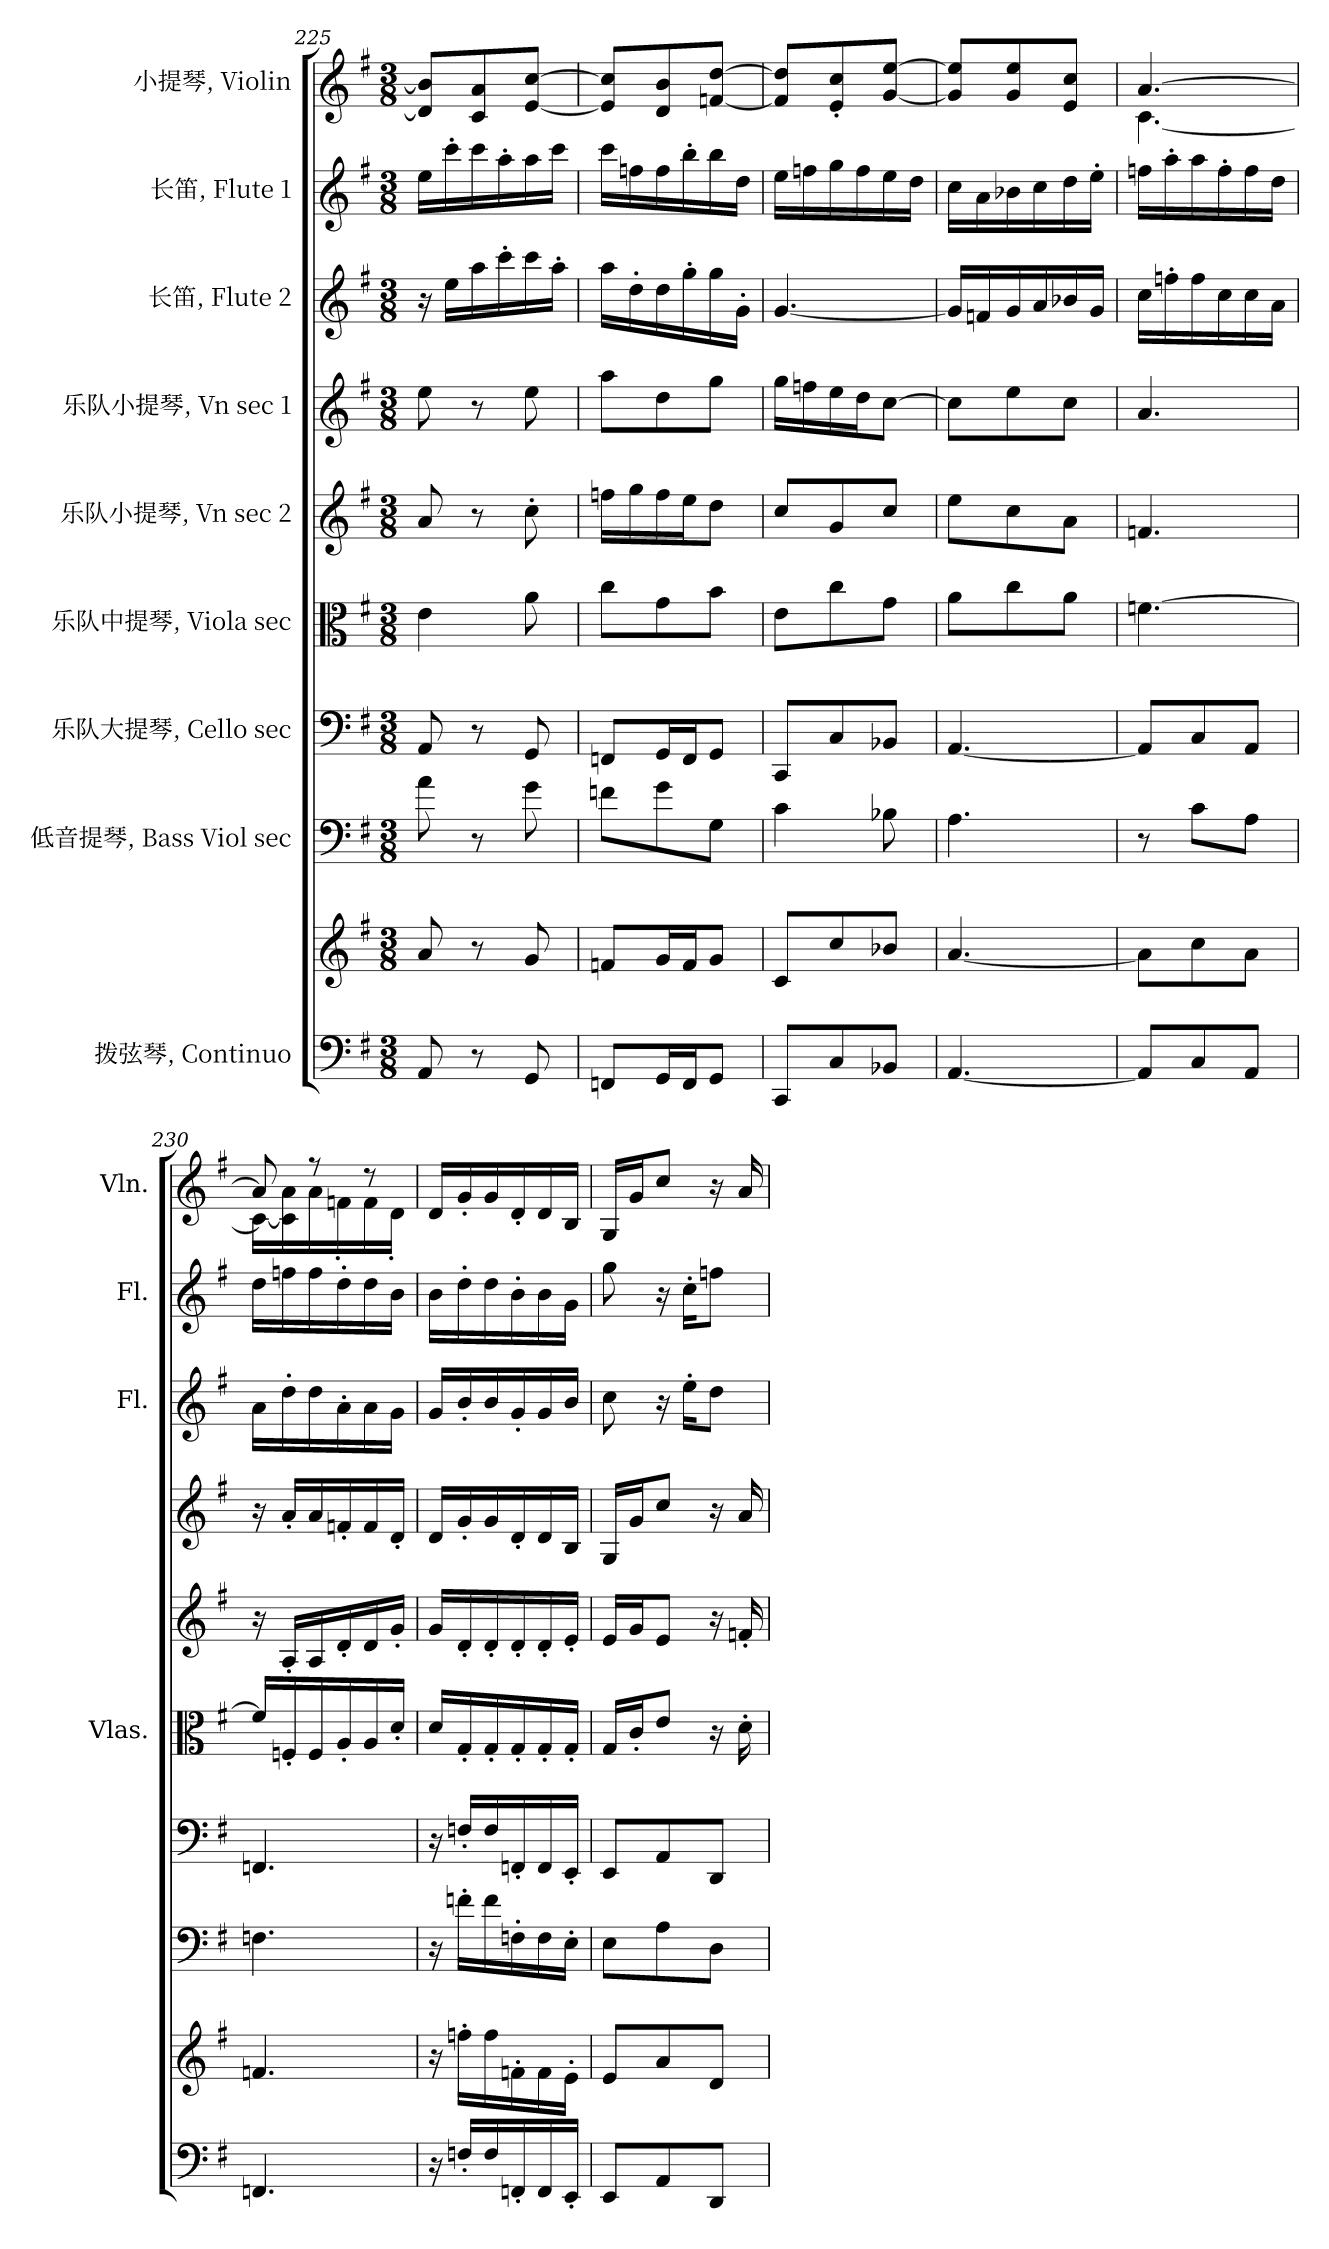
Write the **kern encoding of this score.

**kern	**kern	**kern	**kern	**kern	**kern	**kern	**kern	**kern	**kern
*part9	*part9	*part8	*part7	*part6	*part5	*part4	*part3	*part2	*part1
*staff10	*staff9	*staff8	*staff7	*staff6	*staff5	*staff4	*staff3	*staff2	*staff1
*I"拨弦琴, Continuo	*	*I"低音提琴, Bass Viol sec	*I"乐队大提琴, Cello sec	*I"乐队中提琴, Viola sec	*I"乐队小提琴, Vn sec 2	*I"乐队小提琴, Vn sec 1	*I"长笛, Flute 2	*I"长笛, Flute 1	*I"小提琴, Violin
*	*	*	*	*I'Vlas.	*	*	*I'Fl.	*I'Fl.	*I'Vln.
!!LO:PB:g=z
*clefF4	*clefG2	*clefF4	*clefF4	*clefC3	*clefG2	*clefG2	*clefG2	*clefG2	*clefG2
*	*	*ITrd7c12	*	*	*	*	*	*	*
*k[f#]	*k[f#]	*k[f#]	*k[f#]	*k[f#]	*k[f#]	*k[f#]	*k[f#]	*k[f#]	*k[f#]
*M3/8	*M3/8	*M3/8	*M3/8	*M3/8	*M3/8	*M3/8	*M3/8	*M3/8	*M3/8
=225	=225	=225	=225	=225	=225	=225	=225	=225	=225
8AA/	8a/	8A\	8AA/	4e\	8a/	8ee\	16r	16ee\LL	8d/] 8b/]L
.	.	.	.	.	.	.	16ee\LL	16ccc'\	.
8r	8r	8r	8r	.	8r	8r	16aa\	16ccc\	8c/ 8a/
.	.	.	.	.	.	.	16ccc'\	16aa'\	.
8GG/	8g/	8G\	8GG/	8a\	8cc'\	8ee\	16ccc\	16aa\	[8e/ [8cc/J
.	.	.	.	.	.	.	16aa'\JJ	16ccc\JJ	.
=226	=226	=226	=226	=226	=226	=226	=226	=226	=226
8FFn/L	8fn/L	8Fn\L	8FFn/L	8cc\L	16ffn\LL	8aa\L	16aa\LL	16ccc\LL	8e/] 8cc/]L
.	.	.	.	.	16gg\	.	16dd'\	16ffn\	.
16GG/L	16g/L	8G\	16GG/L	8g\	16ff\	8dd\	16dd\	16ff\	8d/ 8b/
16FF/J	16f/J	.	16FF/J	.	16ee\J	.	16gg'\	16bb'\	.
8GG/J	8g/J	8GG\J	8GG/J	8b\J	8dd\J	8gg\J	16gg\	16bb\	[8fn/ [8dd/J
.	.	.	.	.	.	.	16g'\JJ	16dd\JJ	.
=227	=227	=227	=227	=227	=227	=227	=227	=227	=227
8CC/L	8c/L	4C\	8CC/L	8e\L	8cc/L	16gg\LL	[4.g/	16ee\LL	8f/] 8dd/]L
.	.	.	.	.	.	16ffn\	.	16ffn\	.
8C/	8cc/	.	8C/	8cc\	8g/	16ee\	.	16gg\	8e/' 8cc/'
.	.	.	.	.	.	16dd\J	.	16ff\	.
8BB-X/J	8b-X/J	8BB-X\	8BB-X/J	8g\J	8cc/J	[8cc\J	.	16ee\	[8g/ [8ee/J
.	.	.	.	.	.	.	.	16dd\JJ	.
=228	=228	=228	=228	=228	=228	=228	=228	=228	=228
[4.AA/	[4.a/	4.AA\	[4.AA/	8a\L	8ee\L	8cc\L]	16g/LL]	16cc\LL	8g/] 8ee/]L
.	.	.	.	.	.	.	16fn/	16a\	.
.	.	.	.	8cc\	8cc\	8ee\	16g/	16b-X\	8g/ 8ee/
.	.	.	.	.	.	.	16a/	16cc\	.
.	.	.	.	8a\J	8a\J	8cc\J	16b-X/	16dd\	8e/ 8cc/J
.	.	.	.	.	.	.	16g/JJ	16ee'\JJ	.
=229	=229	=229	=229	=229	=229	=229	=229	=229	=229
*	*	*	*	*	*	*	*	*	*^
8AA/L]	8a\L]	8r	8AA/L]	[4.fn\	4.fn/	4.a/	16cc\LL	16ffn\LL	[4.a/	[4.c\
.	.	.	.	.	.	.	16ffn'\	16aa'\	.	.
8C/	8cc\	8C\L	8C/	.	.	.	16ff\	16aa\	.	.
.	.	.	.	.	.	.	16cc\	16ff'\	.	.
8AA/J	8a\J	8AA\J	8AA/J	.	.	.	16cc\	16ff\	.	.
.	.	.	.	.	.	.	16a\JJ	16dd\JJ	.	.
!!LO:PB:g=z	!!
=230	=230	=230	=230	=230	=230	=230	=230	=230	=230	=230
4.FFn/	4.fn/	4.FFn\	4.FFn/	16f/LL]	16r	16r	16a\LL	16dd\LL	8a/]	16c\LL_
.	.	.	.	16Fn'/	16A'/LL	16a'/LL	16dd'\	16ffn\	.	16c\] 16a\
.	.	.	.	16F/	16A/	16a/	16dd\	16ff\	8r	16a\
.	.	.	.	16A'/	16d'/	16fn'/	16a'\	16dd'\	.	16fn'\
.	.	.	.	16A/	16d/	16f/	16a\	16dd\	8r	16f\
.	.	.	.	16d'/JJ	16g'/JJ	16d'/JJ	16g\JJ	16b\JJ	.	16d'\JJ
*	*	*	*	*	*	*	*	*	*v	*v
=231	=231	=231	=231	=231	=231	=231	=231	=231	=231
16r	16r	16r	16r	16d/LL	16g/LL	16d/LL	16g/LL	16b\LL	16d/LL
16Fn'/LL	16ffn'\LL	16Fn'\LL	16Fn'/LL	16G'/	16d'/	16g'/	16b'/	16dd'\	16g'/
16F/	16ff\	16F\	16F/	16G'/	16d'/	16g/	16b/	16dd\	16g/
16FFn'/	16fn'\	16FFn'\	16FFn'/	16G'/	16d'/	16d'/	16g'/	16b'\	16d'/
16FF/	16f\	16FF\	16FF/	16G'/	16d'/	16d/	16g/	16b\	16d/
16EE'/JJ	16e'\JJ	16EE'\JJ	16EE'/JJ	16G'/JJ	16e'/JJ	16B/JJ	16b/JJ	16g\JJ	16B/JJ
=232	=232	=232	=232	=232	=232	=232	=232	=232	=232
8EE/L	8e/L	8EE\L	8EE/L	16G/LL	16e/LL	16G/LL	8cc\	8gg\	16G/LL
.	.	.	.	16c'/J	16g/J	16g/J	.	.	16g/J
8AA/	8a/	8AA\	8AA/	8e/J	8e/J	8cc/J	16r	16r	8cc/J
.	.	.	.	.	.	.	16ee'\KL	16cc'\KL	.
8DD/J	8d/J	8DD\J	8DD/J	16r	16r	16r	8dd\J	8ffn\J	16r
.	.	.	.	16d'\	16fn'/	16a/	.	.	16a/
=	=	=	=	=	=	=	=	=	=
*-	*-	*-	*-	*-	*-	*-	*-	*-	*-
